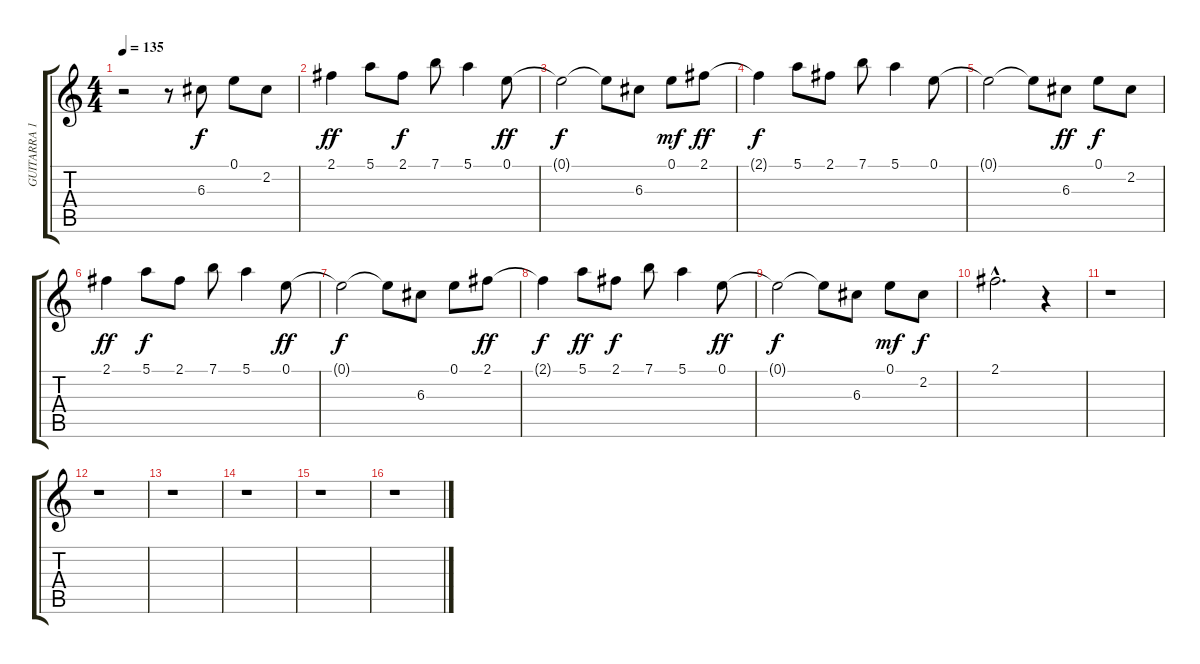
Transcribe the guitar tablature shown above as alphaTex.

\track ("GUITARRA 1" "GUITARRA 1") {instrument overdrivenguitar}
\staff {score tabs}
\tuning (E4 B3 G3 D3 A2 E2) {hide}
\ts (4 4)
\tempo 135
\clef g2
\ks c
r.2{dy f instrument overdrivenguitar} r.8 6.3.8 0.1.8 2.2.8 |
2.1.4{dy ff} 5.1.8 2.1.8{dy f} 7.1.8 5.1.4 0.1.8{dy ff} |
0.1{t}.2{dy f} 0.1{t}.8 6.3.8 0.1.8{dy mf} 2.1.8{dy ff} |
2.1{t}.4{dy f} 5.1.8 2.1.8 7.1.8 5.1.4 0.1.8 |
0.1{t}.2 0.1{t}.8 6.3.8{dy ff} 0.1.8{dy f} 2.2.8 |
2.1.4{dy ff} 5.1.8{dy f} 2.1.8 7.1.8 5.1.4 0.1.8{dy ff} |
0.1{t}.2{dy f} 0.1{t}.8 6.3.8 0.1.8 2.1.8{dy ff} |
2.1{t}.4{dy f} 5.1.8{dy ff} 2.1.8{dy f} 7.1.8 5.1.4 0.1.8{dy ff} |
0.1{t}.2{dy f} 0.1{t}.8 6.3.8 0.1.8{dy mf} 2.2.8{dy f} |
2.1{hac}.2{d} r.4 |
r.1 |
r.1 |
r.1 |
r.1 |
r.1 |
r.1
